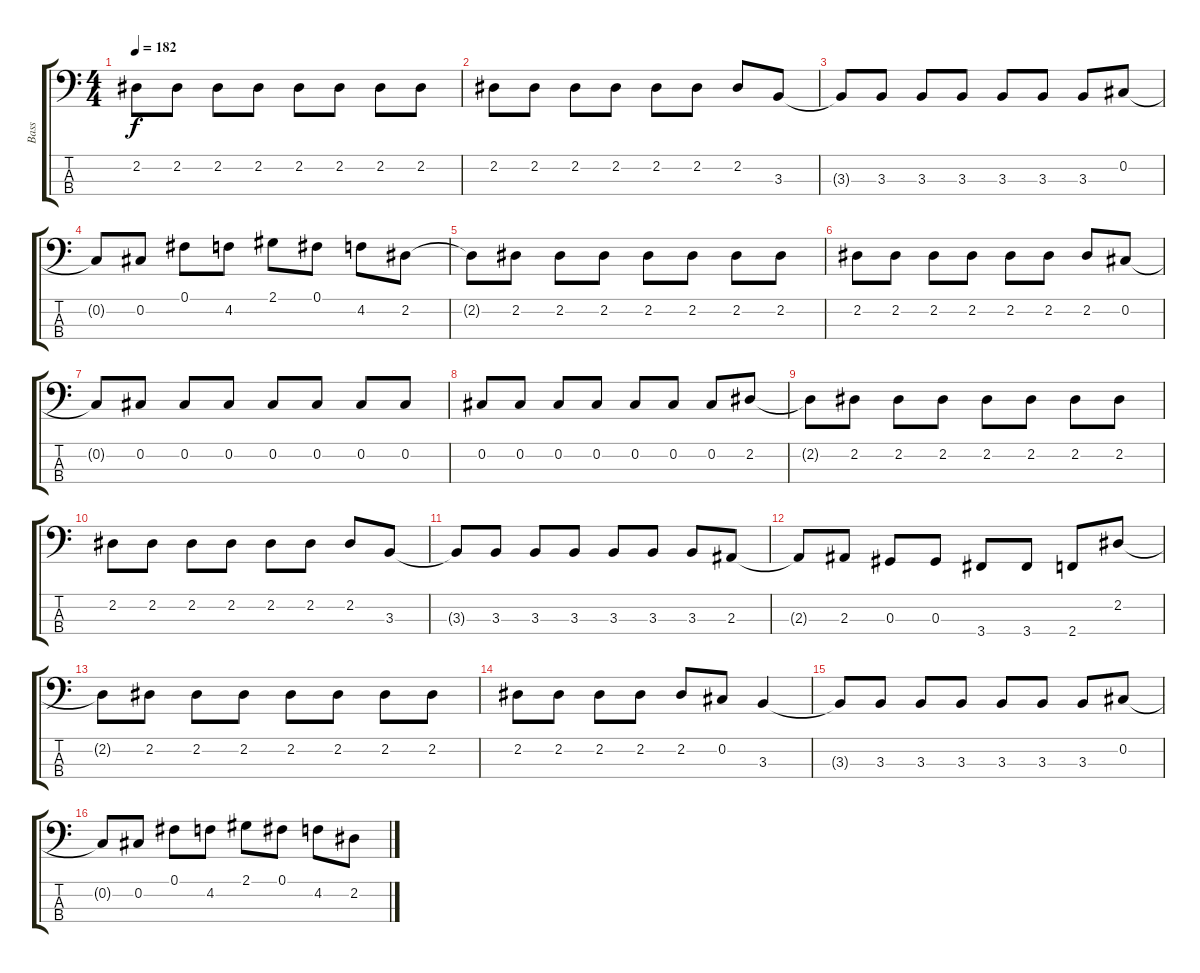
\track ("Bass" "Bass") {instrument electricbassfinger}
\staff {score tabs}
\tuning (Gb2 Db2 Ab1 Eb1) {hide}
\ts (4 4)
\tempo 182
\clef f4
\ks c
2.2{t}.8{dy f} 2.2.8 2.2.8 2.2.8 2.2.8 2.2.8 2.2.8 2.2.8 |
2.2.8 2.2.8 2.2.8 2.2.8 2.2.8 2.2.8 2.2.8 3.3.8 |
3.3{t}.8 3.3.8 3.3.8 3.3.8 3.3.8 3.3.8 3.3.8 0.2.8 |
0.2{t}.8 0.2.8 0.1.8 4.2.8 2.1.8 0.1.8 4.2.8 2.2.8 |
2.2{t}.8 2.2.8 2.2.8 2.2.8 2.2.8 2.2.8 2.2.8 2.2.8 |
2.2.8 2.2.8 2.2.8 2.2.8 2.2.8 2.2.8 2.2.8 0.2.8 |
0.2{t}.8 0.2.8 0.2.8 0.2.8 0.2.8 0.2.8 0.2.8 0.2.8 |
0.2.8 0.2.8 0.2.8 0.2.8 0.2.8 0.2.8 0.2.8 2.2.8 |
2.2{t}.8 2.2.8 2.2.8 2.2.8 2.2.8 2.2.8 2.2.8 2.2.8 |
2.2.8 2.2.8 2.2.8 2.2.8 2.2.8 2.2.8 2.2.8 3.3.8 |
3.3{t}.8 3.3.8 3.3.8 3.3.8 3.3.8 3.3.8 3.3.8 2.3.8 |
2.3{t}.8 2.3.8 0.3.8 0.3.8 3.4.8 3.4.8 2.4.8 2.2.8 |
2.2{t}.8 2.2.8 2.2.8 2.2.8 2.2.8 2.2.8 2.2.8 2.2.8 |
2.2.8 2.2.8 2.2.8 2.2.8 2.2.8 0.2.8 3.3.4 |
3.3{t}.8 3.3.8 3.3.8 3.3.8 3.3.8 3.3.8 3.3.8 0.2.8 |
0.2{t}.8 0.2.8 0.1.8 4.2.8 2.1.8 0.1.8 4.2.8 2.2.8
